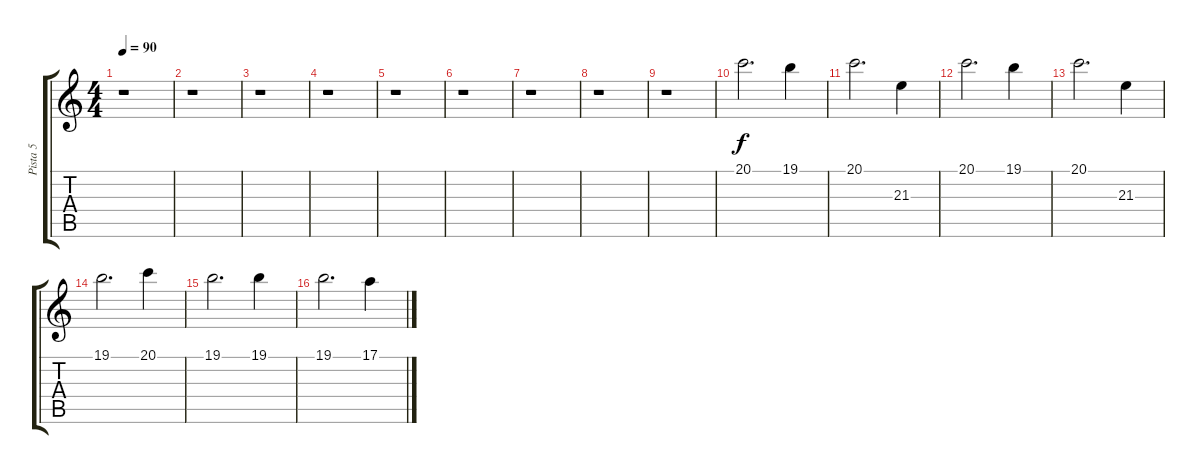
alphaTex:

\track ("Pista 5" "Pista 5") {instrument electricgrandpiano}
\staff {score tabs}
\tuning (E4 B3 G3 D3 A2 E2) {hide}
\ts (4 4)
\tempo 90
\clef g2
\ks c
r.1{dy mp} |
r.1 |
r.1 |
r.1 |
r.1 |
r.1 |
r.1 |
r.1 |
r.1 |
20.1.2{d dy f} 19.1.4 |
20.1.2{d} 21.3.4 |
20.1.2{d} 19.1.4 |
20.1.2{d} 21.3.4 |
19.1.2{d} 20.1.4 |
19.1.2{d} 19.1.4 |
19.1.2{d} 17.1.4
